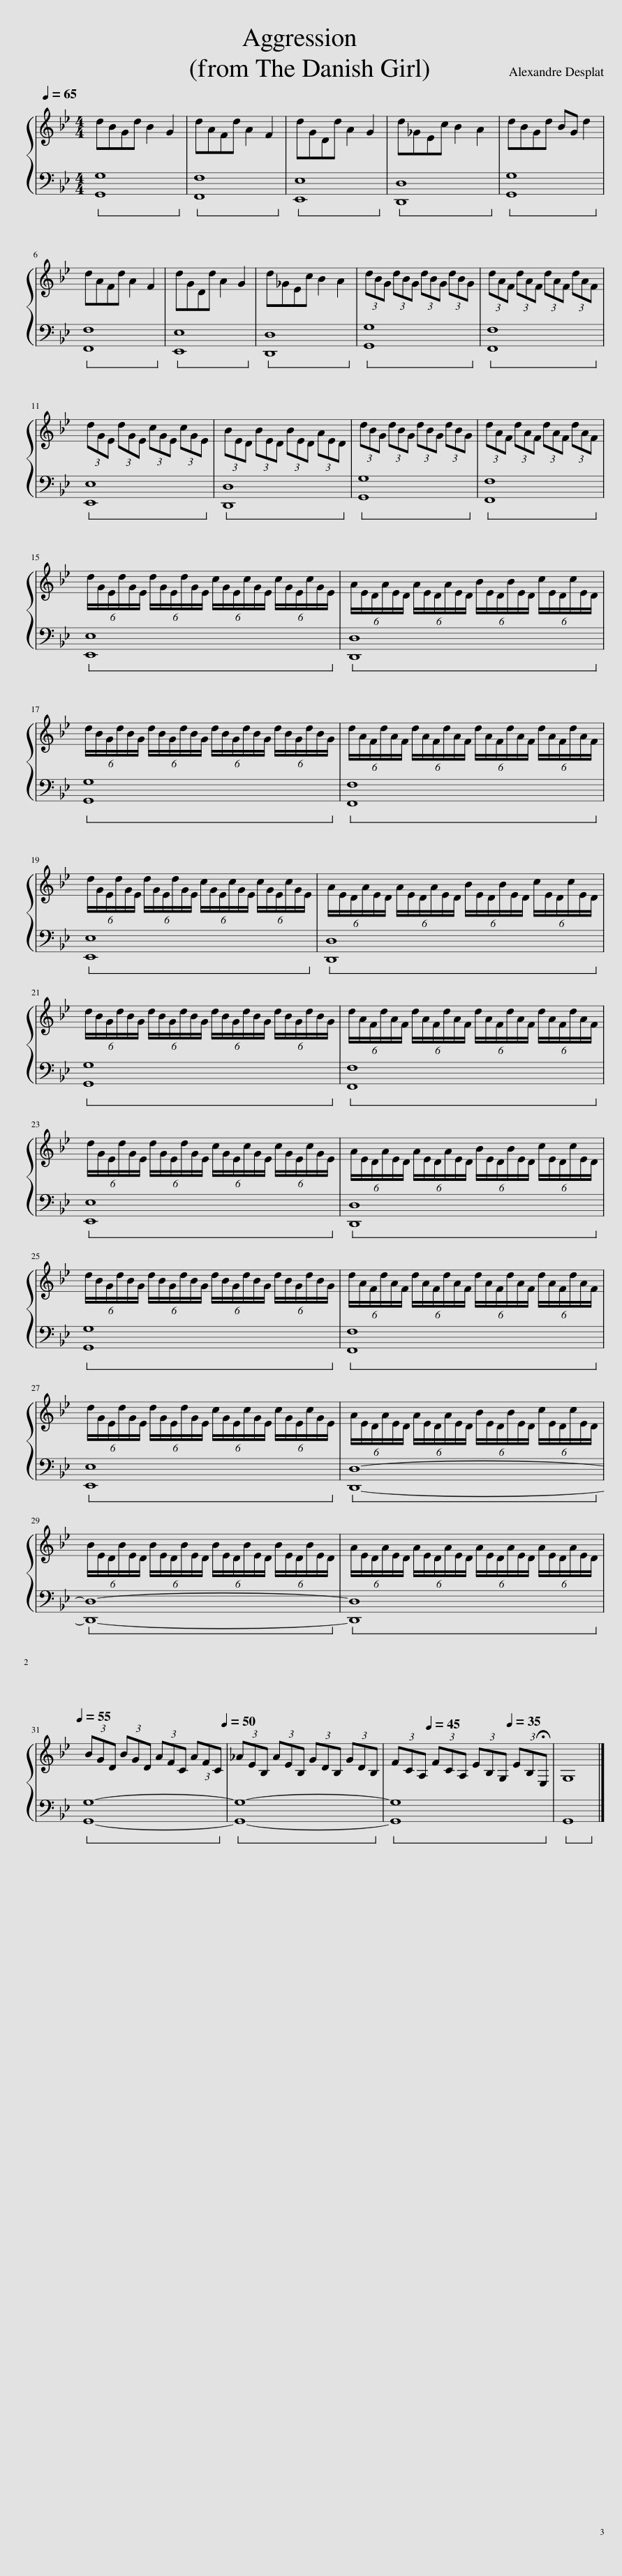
X:1
%%score { 1 | 2 }
L:1/8
Q:1/4=65
M:4/4
I:linebreak $
K:Bb
V:1 treble
V:2 bass
V:1
 dBGd B2 G2 | dAFd A2 F2 | dGDd A2 G2 | d_GEc B2 A2 | dBGd BG d2 |$ %5
 dAFd A2 F2 | dGDd A2 G2 | d_GEc B2 A2 | (3dBG (3dBG (3dBG (3dBG | (3dAF (3dAF (3dAF (3dAF |$ %10
 (3dGE (3dGE (3cGE (3cGE | (3BED (3BED (3BED (3AED | (3dBG (3dBG (3dBG (3dBG | (3dAF (3dAF (3dAF (3dAF |$ (6:4:6d/G/E/d/G/E/ (6:4:6d/G/E/d/G/E/ (6:4:6c/G/E/c/G/E/ (6:4:6c/G/E/c/G/E/ | %15
 (6:4:6A/E/D/A/E/D/ (6:4:6A/E/D/A/E/D/ (6:4:6B/E/D/B/E/D/ (6:4:6c/E/D/c/E/D/ |$ (6:4:6d/B/G/d/B/G/ (6:4:6d/B/G/d/B/G/ (6:4:6d/B/G/d/B/G/ (6:4:6d/B/G/d/B/G/ | (6:4:6d/A/F/d/A/F/ (6:4:6d/A/F/d/A/F/ (6:4:6d/A/F/d/A/F/ (6:4:6d/A/F/d/A/F/ |$ (6:4:6d/G/E/d/G/E/ (6:4:6d/G/E/d/G/E/ (6:4:6c/G/E/c/G/E/ (6:4:6c/G/E/c/G/E/ | (6:4:6A/E/D/A/E/D/ (6:4:6A/E/D/A/E/D/ (6:4:6B/E/D/B/E/D/ (6:4:6c/E/D/c/E/D/ |$ %20
 (6:4:6d/B/G/d/B/G/ (6:4:6d/B/G/d/B/G/ (6:4:6d/B/G/d/B/G/ (6:4:6d/B/G/d/B/G/ | (6:4:6d/A/F/d/A/F/ (6:4:6d/A/F/d/A/F/ (6:4:6d/A/F/d/A/F/ (6:4:6d/A/F/d/A/F/ |$ (6:4:6d/G/E/d/G/E/ (6:4:6d/G/E/d/G/E/ (6:4:6c/G/E/c/G/E/ (6:4:6c/G/E/c/G/E/ | (6:4:6A/E/D/A/E/D/ (6:4:6A/E/D/A/E/D/ (6:4:6B/E/D/B/E/D/ (6:4:6c/E/D/c/E/D/ |$ (6:4:6d/B/G/d/B/G/ (6:4:6d/B/G/d/B/G/ (6:4:6d/B/G/d/B/G/ (6:4:6d/B/G/d/B/G/ | %25
 (6:4:6d/A/F/d/A/F/ (6:4:6d/A/F/d/A/F/ (6:4:6d/A/F/d/A/F/ (6:4:6d/A/F/d/A/F/ |$ (6:4:6d/G/E/d/G/E/ (6:4:6d/G/E/d/G/E/ (6:4:6c/G/E/c/G/E/ (6:4:6c/G/E/c/G/E/ | (6:4:6A/E/D/A/E/D/ (6:4:6A/E/D/A/E/D/ (6:4:6B/E/D/B/E/D/ (6:4:6c/E/D/c/E/D/ |$ (6:4:6B/E/D/B/E/D/ (6:4:6B/E/D/B/E/D/ (6:4:6B/E/D/B/E/D/ (6:4:6B/E/D/B/E/D/ | (6:4:6A/E/D/A/E/D/ (6:4:6A/E/D/A/E/D/ (6:4:6A/E/D/A/E/D/ (6:4:6A/E/D/A/E/D/ |$ %30
[Q:1/4=55] (3BGD (3BGD (3AFC (3AFC |[Q:1/4=50] (3_AEB, (3AEB, (3GDB, (3GDB, | (3FCA,[Q:1/4=45] (3FCA, (3EB,G,[Q:1/4=35] (3EB,!fermata!E, | G,8 |] %34
V:2
!ped! [G,,G,]8!ped-up! |!ped! [F,,F,]8!ped-up! |!ped! [E,,E,]8!ped-up! |!ped! [D,,D,]8!ped-up! |!ped! [G,,G,]8!ped-up! |$ %5
!ped! [F,,F,]8!ped-up! |!ped! [E,,E,]8!ped-up! |!ped! [D,,D,]8!ped-up! |!ped! [G,,G,]8!ped-up! |!ped! [F,,F,]8!ped-up! |$ %10
!ped! [E,,E,]8!ped-up! |!ped! [D,,D,]8!ped-up! |!ped! [G,,G,]8!ped-up! |!ped! [F,,F,]8!ped-up! |$!ped! [E,,E,]8!ped-up! | %15
!ped! [D,,D,]8!ped-up! |$!ped! [G,,G,]8!ped-up! |!ped! [F,,F,]8!ped-up! |$!ped! [E,,E,]8!ped-up! |!ped! [D,,D,]8!ped-up! |$ %20
!ped! [G,,G,]8!ped-up! |!ped! [F,,F,]8!ped-up! |$!ped! [E,,E,]8!ped-up! |!ped! [D,,D,]8!ped-up! |$!ped! [G,,G,]8!ped-up! | %25
!ped! [F,,F,]8!ped-up! |$!ped! [E,,E,]8!ped-up! |!ped! [D,,D,]8-!ped-up! |$!ped! [D,,D,]8-!ped-up! |!ped! [D,,D,]8!ped-up! |$ %30
!ped! [G,,G,]8-!ped-up! |!ped! [G,,G,]8-!ped-up! |!ped! [G,,G,]8!ped-up! |!ped! G,,8!ped-up! |] %34
